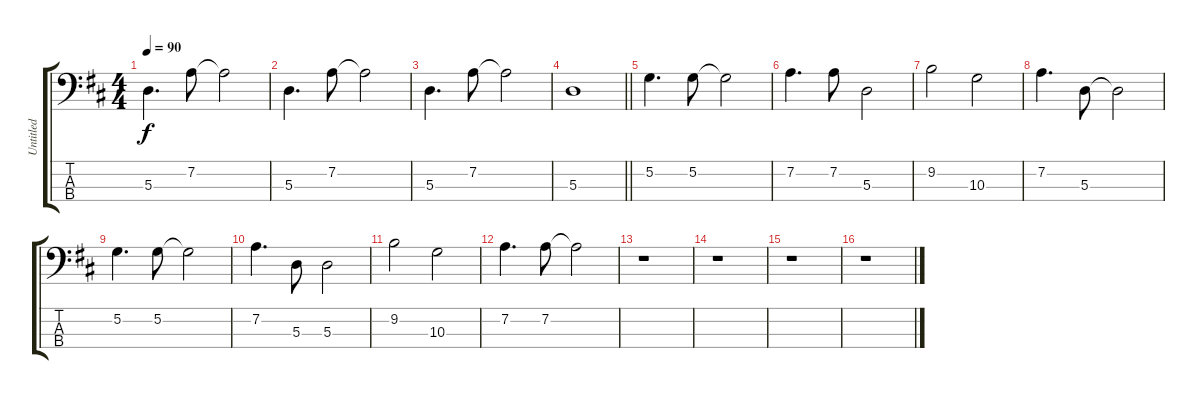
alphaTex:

\track ("Untitled" "Untitled") {instrument electricbassfinger}
\staff {score tabs}
\tuning (G2 D2 A1 E1) {hide}
\ts (4 4)
\tempo 90
\clef f4
\ks d
5.3.4{d dy f} 7.2.8 7.2{t}.2 |
5.3.4{d} 7.2.8 7.2{t}.2 |
5.3.4{d} 7.2.8 7.2{t}.2 |
\barLineRight lightlight
5.3.1 |
5.2.4{d} 5.2.8 5.2{t}.2 |
7.2.4{d} 7.2.8 5.3.2 |
9.2.2 10.3.2 |
7.2.4{d} 5.3.8 5.3{t}.2 |
5.2.4{d} 5.2.8 5.2{t}.2 |
7.2.4{d} 5.3.8 5.3.2 |
9.2.2 10.3.2 |
7.2.4{d} 7.2.8 7.2{t}.2 |
r.1 |
r.1 |
r.1 |
r.1
